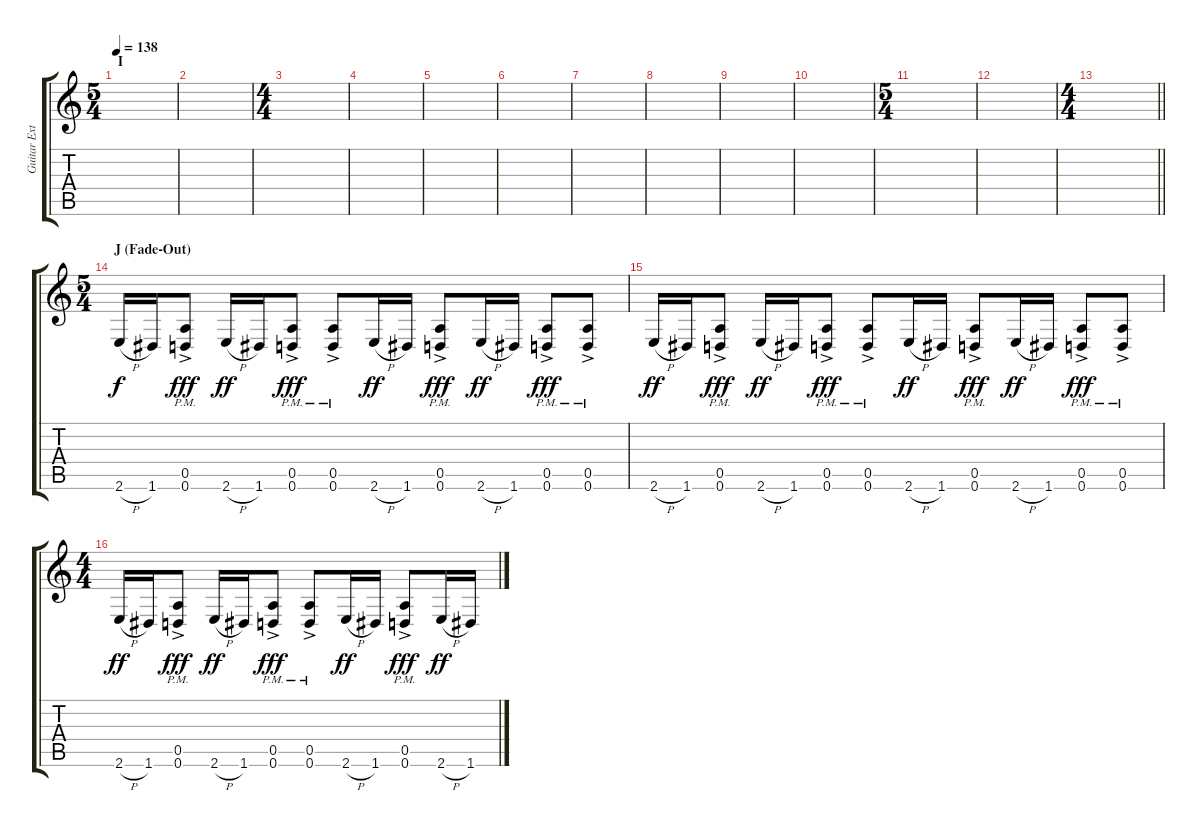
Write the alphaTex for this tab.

\track ("Guitar Extra" "Guitar Ext") {instrument distortionguitar}
\staff {score tabs}
\tuning (E4 B3 G3 D3 A2 D2) {hide}
\ts (5 4)
\section ("" "I")
\tempo 138
\clef g2
\ks c
|
|
\ts (4 4)
|
|
|
|
|
|
|
|
\ts (5 4)
|
|
\ts (4 4)
\barLineRight lightlight
|
\ts (5 4)
\section ("" "J (Fade-Out)")
2.6{h}.16 1.6.16 (0.5{ac pm} 0.6{ac pm}).8{dy fff} 2.6{h}.16{dy ff} 1.6.16 (0.5{ac pm} 0.6{ac pm}).8{dy fff} (0.5{ac pm} 0.6{ac pm}).8 2.6{h}.16{dy ff} 1.6.16 (0.5{ac pm} 0.6{ac pm}).8{dy fff} 2.6{h}.16{dy ff} 1.6.16 (0.5{ac pm} 0.6{ac pm}).8{dy fff} (0.5{ac pm} 0.6{ac pm}).8 |
2.6{h}.16{dy ff} 1.6.16 (0.5{ac pm} 0.6{ac pm}).8{dy fff} 2.6{h}.16{dy ff} 1.6.16 (0.5{ac pm} 0.6{ac pm}).8{dy fff} (0.5{ac pm} 0.6{ac pm}).8 2.6{h}.16{dy ff} 1.6.16 (0.5{ac pm} 0.6{ac pm}).8{dy fff} 2.6{h}.16{dy ff} 1.6.16 (0.5{ac pm} 0.6{ac pm}).8{dy fff} (0.5{ac pm} 0.6{ac pm}).8 |
\ts (4 4)
2.6{h}.16{dy ff} 1.6.16 (0.5{ac pm} 0.6{ac pm}).8{dy fff} 2.6{h}.16{dy ff} 1.6.16 (0.5{ac pm} 0.6{ac pm}).8{dy fff} (0.5{ac pm} 0.6{ac pm}).8 2.6{h}.16{dy ff} 1.6.16 (0.5{ac pm} 0.6{ac pm}).8{dy fff} 2.6{h}.16{dy ff} 1.6.16
